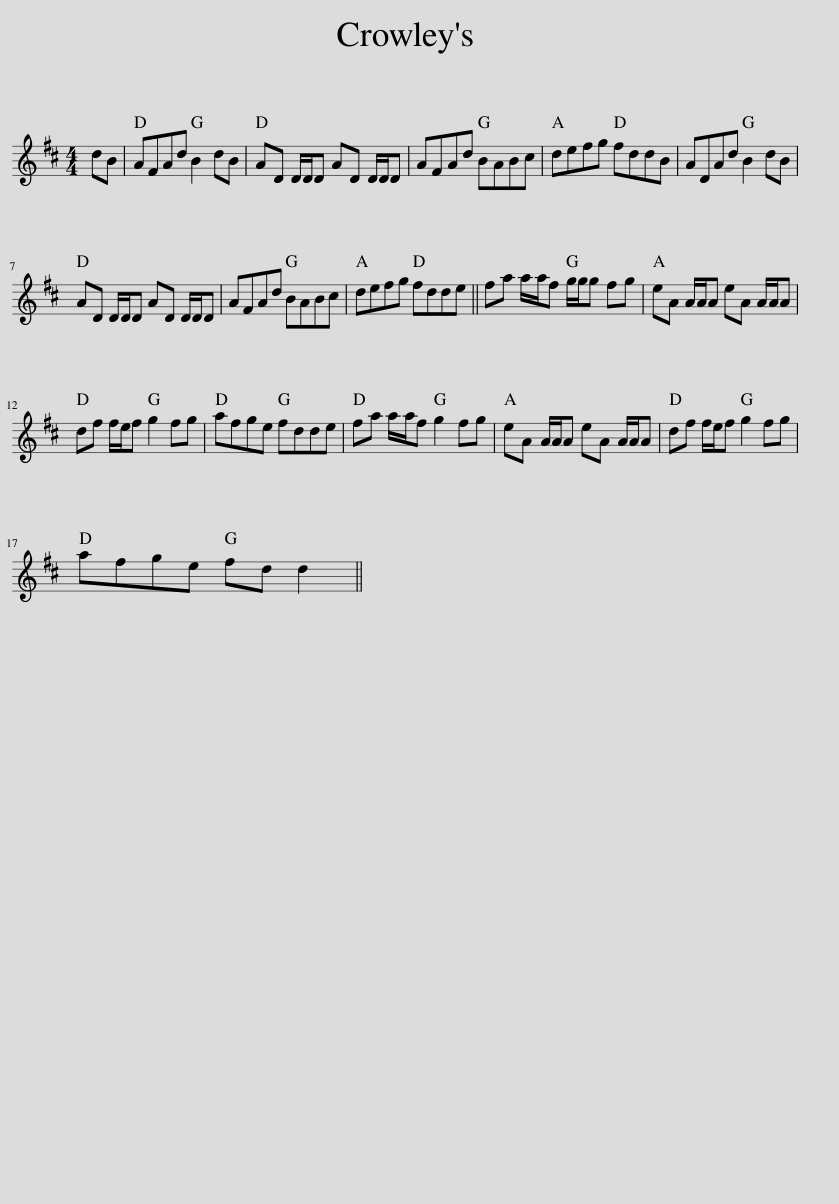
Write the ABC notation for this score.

X:1
L:1/8
M:4/4
I:linebreak $
K:D
V:1 treble
V:1
 dB | AFAd B2 dB | AD D/D/D AD D/D/D | AFAd BABc | defg fddB | %5
 ADAd B2 dB |$ AD D/D/D AD D/D/D | AFAd BABc | defg fdde || fa a/a/f g/g/g fg | %10
 eA A/A/A eA A/A/A |$ df f/e/f g2 fg | afge fdde | fa a/a/f g2 fg | eA A/A/A eA A/A/A | %15
 df f/e/f g2 fg |$ afge fd d2 || %17
